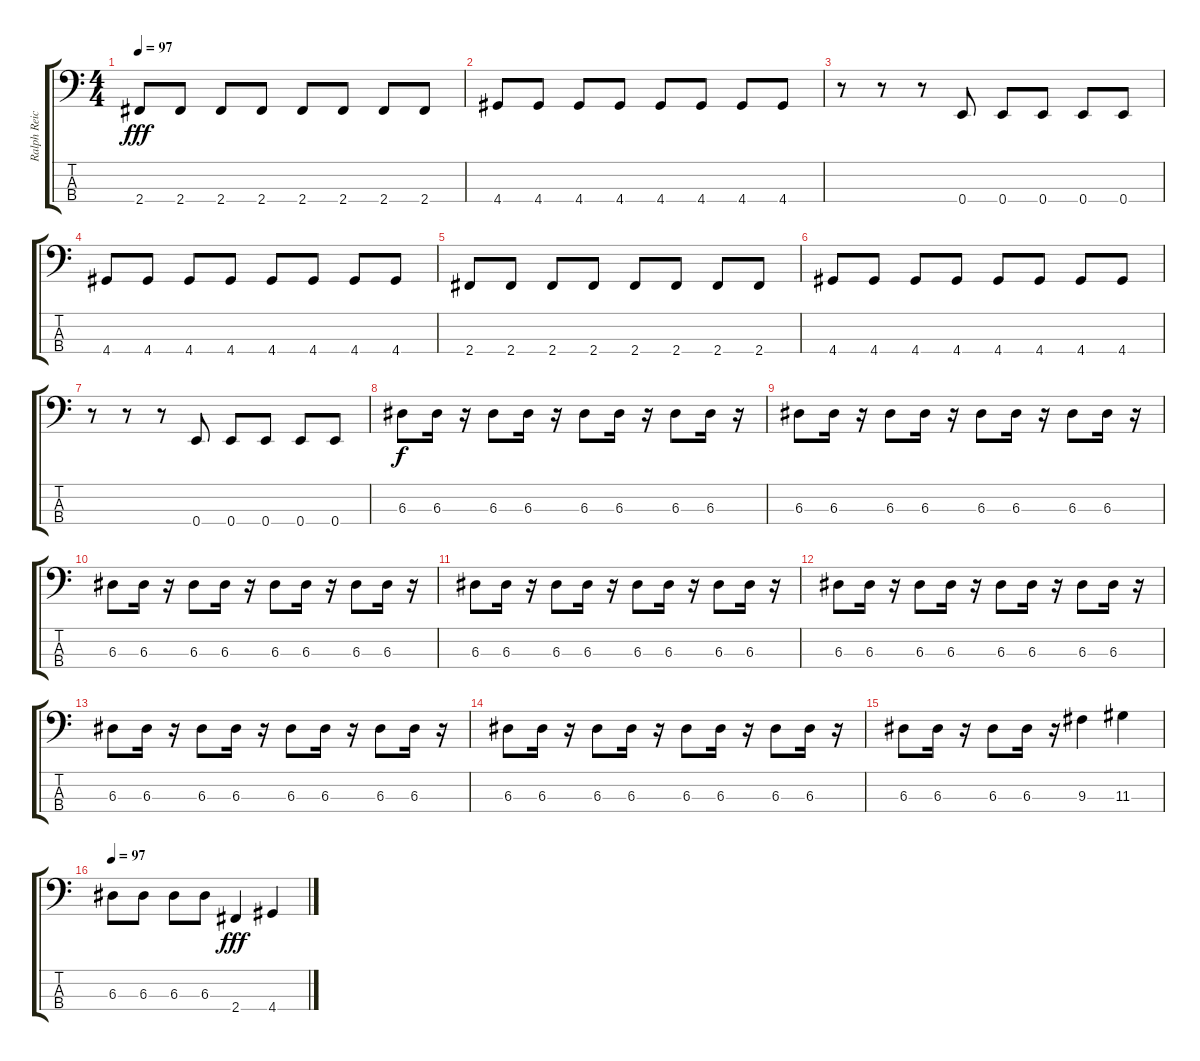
\track ("Ralph Reickermann" "Ralph Reic") {instrument electricbasspick}
\staff {score tabs}
\tuning (G2 D2 A1 E1) {hide}
\ts (4 4)
\tempo 97
\clef f4
\ks c
2.4.8{dy fff} 2.4.8 2.4.8 2.4.8 2.4.8 2.4.8 2.4.8 2.4.8 |
4.4.8 4.4.8 4.4.8 4.4.8 4.4.8 4.4.8 4.4.8 4.4.8 |
r.8 r.8 r.8 0.4.8 0.4.8 0.4.8 0.4.8 0.4.8 |
4.4.8 4.4.8 4.4.8 4.4.8 4.4.8 4.4.8 4.4.8 4.4.8 |
2.4.8 2.4.8 2.4.8 2.4.8 2.4.8 2.4.8 2.4.8 2.4.8 |
4.4.8 4.4.8 4.4.8 4.4.8 4.4.8 4.4.8 4.4.8 4.4.8 |
r.8 r.8 r.8 0.4.8 0.4.8 0.4.8 0.4.8 0.4.8 |
6.3.8{dy f} 6.3.16 r.16 6.3.8 6.3.16 r.16 6.3.8 6.3.16 r.16 6.3.8 6.3.16 r.16 |
6.3.8 6.3.16 r.16 6.3.8 6.3.16 r.16 6.3.8 6.3.16 r.16 6.3.8 6.3.16 r.16 |
6.3.8 6.3.16 r.16 6.3.8 6.3.16 r.16 6.3.8 6.3.16 r.16 6.3.8 6.3.16 r.16 |
6.3.8 6.3.16 r.16 6.3.8 6.3.16 r.16 6.3.8 6.3.16 r.16 6.3.8 6.3.16 r.16 |
6.3.8 6.3.16 r.16 6.3.8 6.3.16 r.16 6.3.8 6.3.16 r.16 6.3.8 6.3.16 r.16 |
6.3.8 6.3.16 r.16 6.3.8 6.3.16 r.16 6.3.8 6.3.16 r.16 6.3.8 6.3.16 r.16 |
6.3.8 6.3.16 r.16 6.3.8 6.3.16 r.16 6.3.8 6.3.16 r.16 6.3.8 6.3.16 r.16 |
6.3.8 6.3.16 r.16 6.3.8 6.3.16 r.16 9.3.4 11.3.4 |
\tempo 97
6.3.8 6.3.8 6.3.8 6.3.8 2.4.4{dy fff} 4.4.4
